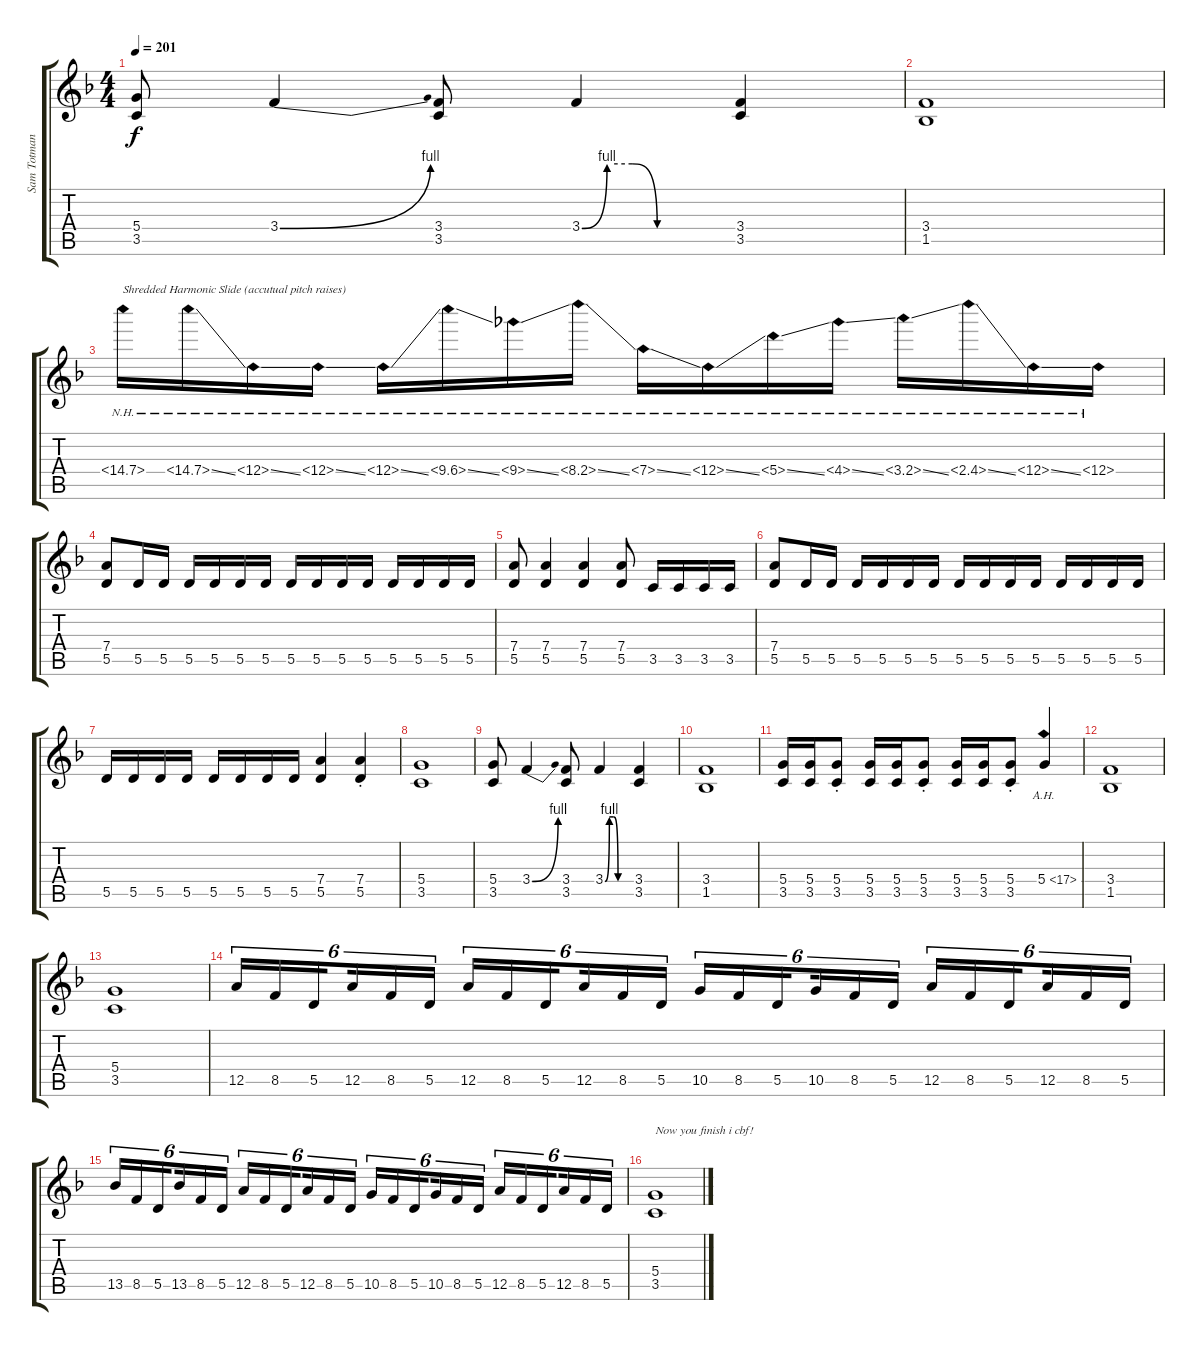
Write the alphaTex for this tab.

\track ("Sam Totman" "Sam Totman") {instrument overdrivenguitar}
\staff {score tabs}
\tuning (E4 B3 G3 D3 A2 E2) {hide}
\ts (4 4)
\tempo 201
\clef g2
\ks dminor
(5.4 3.5).8{dy f} 3.4{be (bend 0 0 60 4)}.4 (3.4 3.5).8 3.4{be (custom 0 0 10 4 20 4 30 0 60 0)}.4 (3.4 3.5).4 |
(3.4 1.5).1 |
15.4{nh}.16{txt "Shredded Harmonic Slide (accutual pitch raises)"} 14.4{nh ss}.16 13.4{nh ss}.16 12.4{nh ss}.16 11.4{nh ss}.16 10.4{nh ss}.16 9.4{nh ss}.16 8.4{nh ss}.16 7.4{nh ss}.16 6.4{nh ss}.16 5.4{nh ss}.16 4.4{nh ss}.16 3.4{nh ss}.16 2.4{nh ss}.16 1.4{nh ss}.16 0.4{nh}.16 |
(7.4 5.5).8{volume 15} 5.5.16 5.5.16 5.5.16 5.5.16 5.5.16 5.5.16 5.5.16 5.5.16 5.5.16 5.5.16 5.5.16 5.5.16 5.5.16 5.5.16 |
(7.4 5.5).8 (7.4 5.5).4 (7.4 5.5).4 (7.4 5.5).8 3.5.16 3.5.16 3.5.16 3.5.16 |
(7.4 5.5).8 5.5.16 5.5.16 5.5.16 5.5.16 5.5.16 5.5.16 5.5.16 5.5.16 5.5.16 5.5.16 5.5.16 5.5.16 5.5.16 5.5.16 |
5.5.16 5.5.16 5.5.16 5.5.16 5.5.16 5.5.16 5.5.16 5.5.16 (7.4 5.5).4 (7.4{st} 5.5{st}).4 |
(5.4 3.5).1 |
(5.4 3.5).8 3.4{be (bend 0 0 60 4)}.4 (3.4 3.5).8 3.4{be (custom 0 0 10 4 20 4 30 0 60 0)}.4 (3.4 3.5).4 |
(3.4 1.5).1 |
(5.4 3.5).16 (5.4 3.5).16 (5.4{st} 3.5{st}).8 (5.4 3.5).16 (5.4 3.5).16 (5.4{st} 3.5{st}).8 (5.4 3.5).16 (5.4 3.5).16 (5.4{st} 3.5{st}).8 5.4{ah 12}.4 |
(3.4 1.5).1 |
(5.4 3.5).1 |
12.5.16{tu (6 4)} 8.5.16{tu (6 4)} 5.5.16{tu (6 4) beam splitsecondary} 12.5.16{tu (6 4)} 8.5.16{tu (6 4)} 5.5.16{tu (6 4)} 12.5.16{tu (6 4)} 8.5.16{tu (6 4)} 5.5.16{tu (6 4) beam splitsecondary} 12.5.16{tu (6 4)} 8.5.16{tu (6 4)} 5.5.16{tu (6 4)} 10.5.16{tu (6 4)} 8.5.16{tu (6 4)} 5.5.16{tu (6 4) beam splitsecondary} 10.5.16{tu (6 4)} 8.5.16{tu (6 4)} 5.5.16{tu (6 4)} 12.5.16{tu (6 4)} 8.5.16{tu (6 4)} 5.5.16{tu (6 4) beam splitsecondary} 12.5.16{tu (6 4)} 8.5.16{tu (6 4)} 5.5.16{tu (6 4)} |
13.5.16{tu (6 4)} 8.5.16{tu (6 4)} 5.5.16{tu (6 4) beam splitsecondary} 13.5.16{tu (6 4)} 8.5.16{tu (6 4)} 5.5.16{tu (6 4)} 12.5.16{tu (6 4)} 8.5.16{tu (6 4)} 5.5.16{tu (6 4) beam splitsecondary} 12.5.16{tu (6 4)} 8.5.16{tu (6 4)} 5.5.16{tu (6 4)} 10.5.16{tu (6 4)} 8.5.16{tu (6 4)} 5.5.16{tu (6 4) beam splitsecondary} 10.5.16{tu (6 4)} 8.5.16{tu (6 4)} 5.5.16{tu (6 4)} 12.5.16{tu (6 4)} 8.5.16{tu (6 4)} 5.5.16{tu (6 4) beam splitsecondary} 12.5.16{tu (6 4)} 8.5.16{tu (6 4)} 5.5.16{tu (6 4)} |
(5.4 3.5).1{txt "Now you finish i cbf!"}
